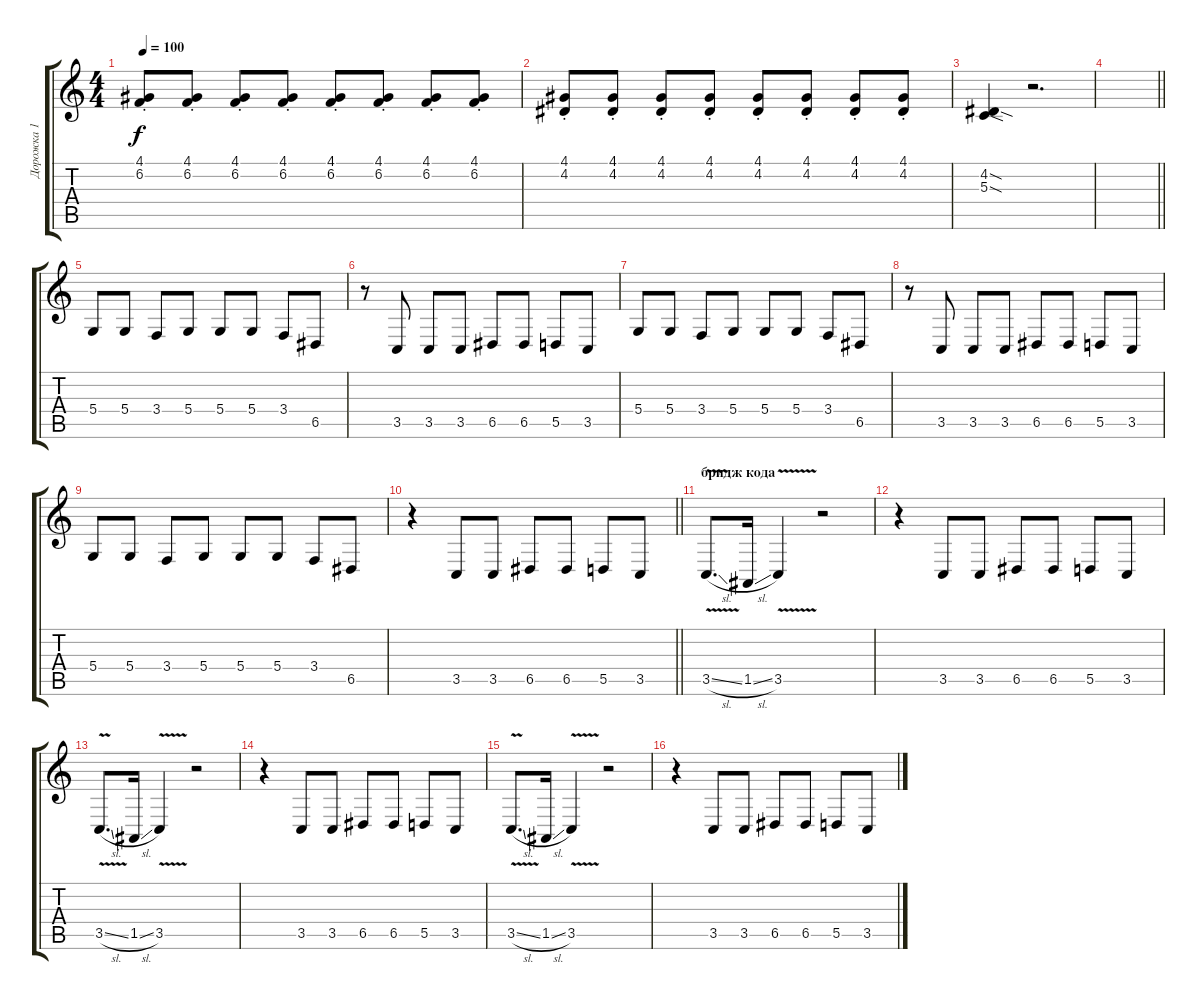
\track ("Дорожка 1" "Дорожка 1") {instrument trumpet}
\staff {score tabs}
\tuning (E4 B3 G3 D3 A2 E2) {hide}
\ts (4 4)
\tempo 100
\clef g2
\ks c
(4.1{st} 6.2{st}).8{dy f} (4.1{st} 6.2{st}).8 (4.1{st} 6.2{st}).8 (4.1{st} 6.2{st}).8 (4.1{st} 6.2{st}).8 (4.1{st} 6.2{st}).8 (4.1{st} 6.2{st}).8 (4.1{st} 6.2{st}).8 |
(4.1{st} 4.2{st}).8 (4.1{st} 4.2{st}).8 (4.1{st} 4.2{st}).8 (4.1{st} 4.2{st}).8 (4.1{st} 4.2{st}).8 (4.1{st} 4.2{st}).8 (4.1{st} 4.2{st}).8 (4.1{st} 4.2{st}).8 |
(4.2{sod} 5.3{sod}).4 r.2{d} |
\barLineRight lightlight
|
5.4.8 5.4.8 3.4.8 5.4.8 5.4.8 5.4.8 3.4.8 6.5.8 |
r.8 3.5.8 3.5.8 3.5.8 6.5.8 6.5.8 5.5.8 3.5.8 |
5.4.8 5.4.8 3.4.8 5.4.8 5.4.8 5.4.8 3.4.8 6.5.8 |
r.8 3.5.8 3.5.8 3.5.8 6.5.8 6.5.8 5.5.8 3.5.8 |
5.4.8 5.4.8 3.4.8 5.4.8 5.4.8 5.4.8 3.4.8 6.5.8 |
\barLineRight lightlight
r.4 3.5.8 3.5.8 6.5.8 6.5.8 5.5.8 3.5.8 |
\section ("" "бридж кода")
3.5{v sl}.8{d} 1.5{sl}.16 3.5{v}.4 r.2 |
r.4 3.5.8 3.5.8 6.5.8 6.5.8 5.5.8 3.5.8 |
3.5{v sl}.8{d} 1.5{sl}.16 3.5{v}.4 r.2 |
r.4 3.5.8 3.5.8 6.5.8 6.5.8 5.5.8 3.5.8 |
3.5{v sl}.8{d} 1.5{sl}.16 3.5{v}.4 r.2 |
r.4 3.5.8 3.5.8 6.5.8 6.5.8 5.5.8 3.5.8
